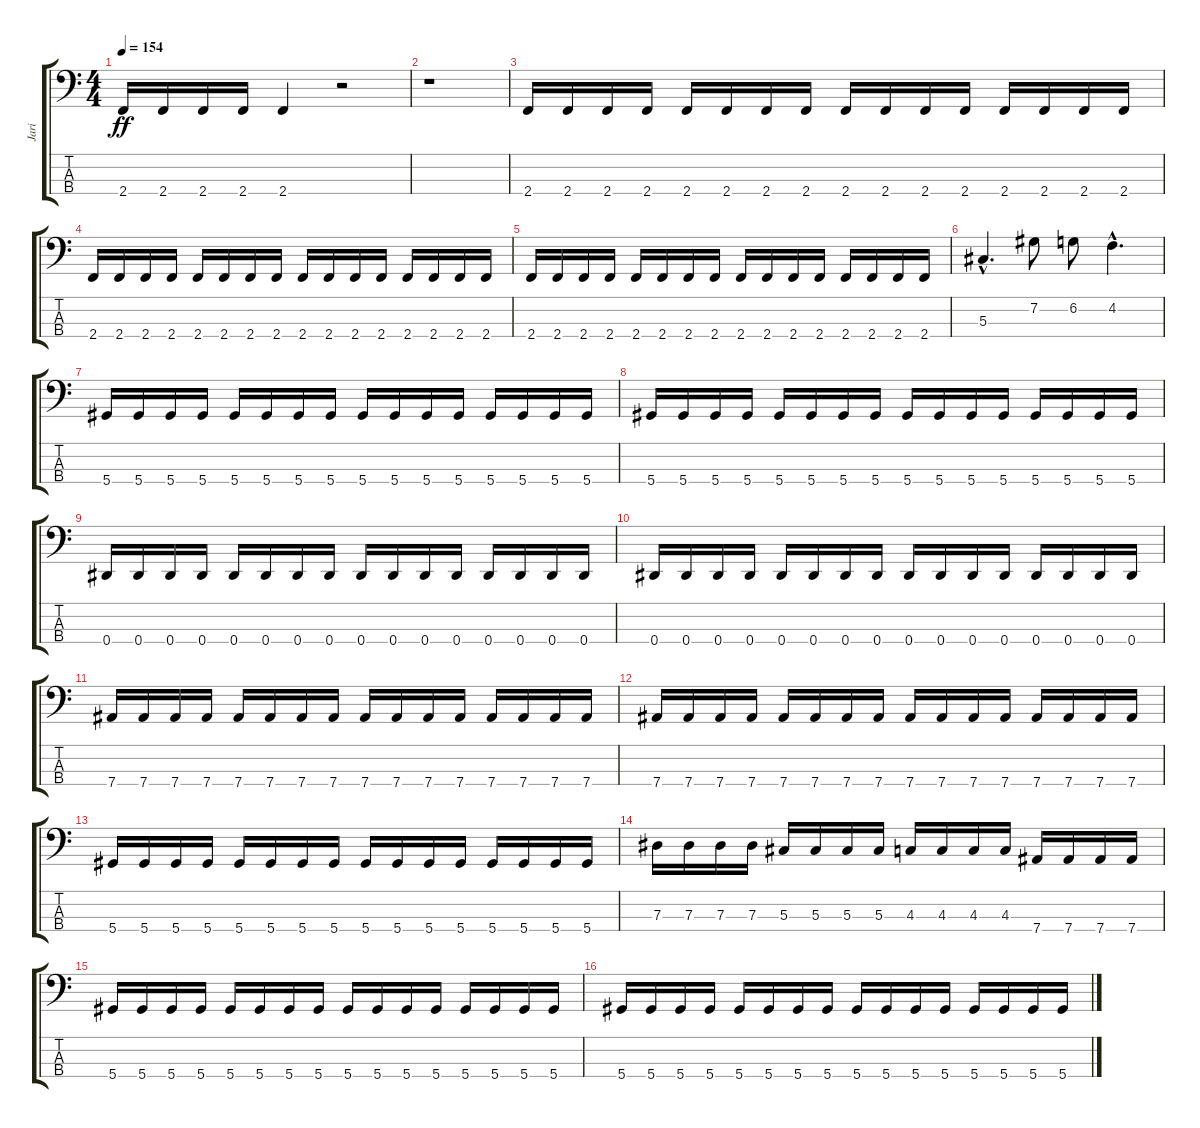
\track ("Jari" "Jari") {instrument electricbassfinger}
\staff {score tabs}
\tuning (Gb2 Db2 Ab1 Eb1) {hide}
\ts (4 4)
\tempo 154
\clef f4
\ks c
2.4.16{dy ff} 2.4.16 2.4.16 2.4.16 2.4.4 r.2 |
r.1 |
2.4.16 2.4.16 2.4.16 2.4.16 2.4.16 2.4.16 2.4.16 2.4.16 2.4.16 2.4.16 2.4.16 2.4.16 2.4.16 2.4.16 2.4.16 2.4.16 |
2.4.16 2.4.16 2.4.16 2.4.16 2.4.16 2.4.16 2.4.16 2.4.16 2.4.16 2.4.16 2.4.16 2.4.16 2.4.16 2.4.16 2.4.16 2.4.16 |
2.4.16 2.4.16 2.4.16 2.4.16 2.4.16 2.4.16 2.4.16 2.4.16 2.4.16 2.4.16 2.4.16 2.4.16 2.4.16 2.4.16 2.4.16 2.4.16 |
5.3{hac}.4{d} 7.2.8 6.2.8 4.2{hac}.4{d} |
5.4.16 5.4.16 5.4.16 5.4.16 5.4.16 5.4.16 5.4.16 5.4.16 5.4.16 5.4.16 5.4.16 5.4.16 5.4.16 5.4.16 5.4.16 5.4.16 |
5.4.16 5.4.16 5.4.16 5.4.16 5.4.16 5.4.16 5.4.16 5.4.16 5.4.16 5.4.16 5.4.16 5.4.16 5.4.16 5.4.16 5.4.16 5.4.16 |
0.4.16 0.4.16 0.4.16 0.4.16 0.4.16 0.4.16 0.4.16 0.4.16 0.4.16 0.4.16 0.4.16 0.4.16 0.4.16 0.4.16 0.4.16 0.4.16 |
0.4.16 0.4.16 0.4.16 0.4.16 0.4.16 0.4.16 0.4.16 0.4.16 0.4.16 0.4.16 0.4.16 0.4.16 0.4.16 0.4.16 0.4.16 0.4.16 |
7.4.16 7.4.16 7.4.16 7.4.16 7.4.16 7.4.16 7.4.16 7.4.16 7.4.16 7.4.16 7.4.16 7.4.16 7.4.16 7.4.16 7.4.16 7.4.16 |
7.4.16 7.4.16 7.4.16 7.4.16 7.4.16 7.4.16 7.4.16 7.4.16 7.4.16 7.4.16 7.4.16 7.4.16 7.4.16 7.4.16 7.4.16 7.4.16 |
5.4.16 5.4.16 5.4.16 5.4.16 5.4.16 5.4.16 5.4.16 5.4.16 5.4.16 5.4.16 5.4.16 5.4.16 5.4.16 5.4.16 5.4.16 5.4.16 |
7.3.16 7.3.16 7.3.16 7.3.16 5.3.16 5.3.16 5.3.16 5.3.16 4.3.16 4.3.16 4.3.16 4.3.16 7.4.16 7.4.16 7.4.16 7.4.16 |
5.4.16 5.4.16 5.4.16 5.4.16 5.4.16 5.4.16 5.4.16 5.4.16 5.4.16 5.4.16 5.4.16 5.4.16 5.4.16 5.4.16 5.4.16 5.4.16 |
5.4.16 5.4.16 5.4.16 5.4.16 5.4.16 5.4.16 5.4.16 5.4.16 5.4.16 5.4.16 5.4.16 5.4.16 5.4.16 5.4.16 5.4.16 5.4.16
